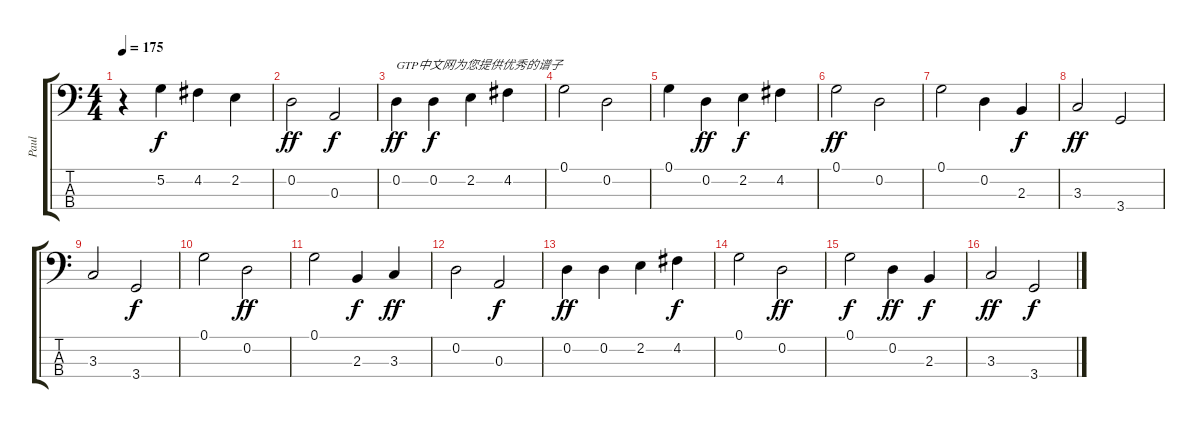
\track ("Paul " "Paul ") {instrument electricbassfinger}
\staff {score tabs}
\tuning (G2 D2 A1 E1) {hide}
\ts (4 4)
\tempo 175
\clef f4
\ks c
r.4{dy f instrument electricbassfinger} 5.2.4 4.2.4 2.2.4 |
0.2.2{dy ff} 0.3.2{dy f} |
0.2.4{txt "GTP中文网为您提供优秀的谱子" dy ff} 0.2.4{dy f} 2.2.4 4.2.4 |
0.1.2 0.2.2 |
0.1.4 0.2.4{dy ff} 2.2.4{dy f} 4.2.4 |
0.1.2{dy ff} 0.2.2 |
0.1.2 0.2.4 2.3.4{dy f} |
3.3.2{dy ff} 3.4.2 |
3.3.2 3.4.2{dy f} |
0.1.2 0.2.2{dy ff} |
0.1.2 2.3.4{dy f} 3.3.4{dy ff} |
0.2.2 0.3.2{dy f} |
0.2.4{dy ff} 0.2.4 2.2.4 4.2.4{dy f} |
0.1.2 0.2.2{dy ff} |
0.1.2{dy f} 0.2.4{dy ff} 2.3.4{dy f} |
3.3.2{dy ff} 3.4.2{dy f}
